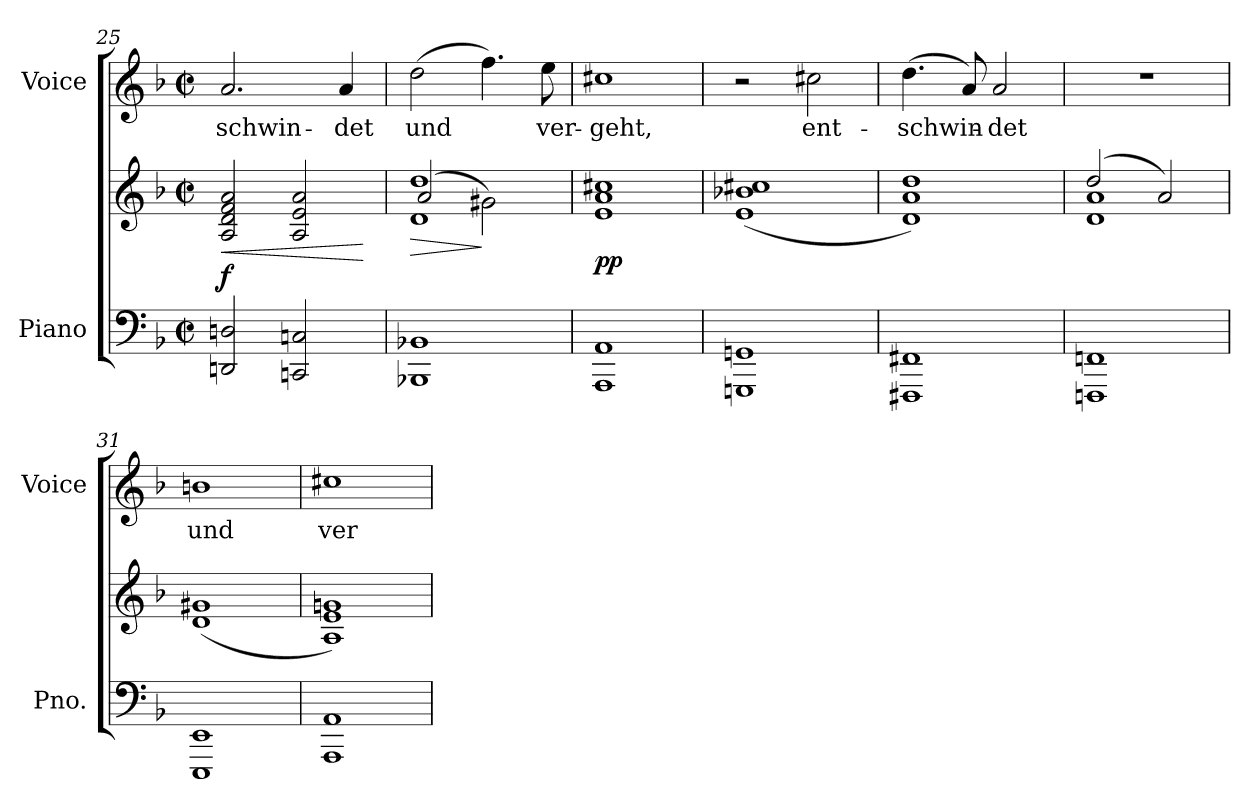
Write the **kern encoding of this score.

**kern	**kern	**dynam	**kern	**text
*part2	*part2	*part2	*part1	*part1
*staff3	*staff2	*staff2/3	*staff1	*staff1
*I"Piano	*	*	*I"Voice	*
*I'Pno.	*	*	*I'Voice	*
*clefF4	*clefG2	*	*clefG2	*
*k[b-]	*k[b-]	*	*k[b-]	*
*F:	*F:	*	*F:	*
*M2/2	*M2/2	*	*M2/2	*
*met(c|)	*met(c|)	*	*met(c|)	*
=25	=25	=25	=25	=25
!	!	!LO:HP:b	!	!
!	!	!	!	!LO:LY:b:color=#000000
2DDni/ 2Dni	2Ai/ 2di 2fi 2ai	< f	2.ai/	-schwin-
2CCni/ 2Cni	2Ai/ 2ei 2ai	.	.	.
!	!	!	!	!LO:LY:b:color=#000000
.	.	.	4ai/	-det
.	.	[	.	.
=26	=26	=26	=26	=26
*	*^	*	*	*
!	!	!	!LO:HP:b	!	!
!	!	!	!	!	!LO:LY:b:color=#000000
1BBB-Xi 1BB-Xi	1di 1ddi	(2ai/	>	(2ddi\	und
.	.	2g#Xi\)	]	4.ffi\)	.
!	!	!	!	!	!LO:LY:b:color=#000000
.	.	.	.	8eei\	ver-
*	*v	*v	*	*	*
=27	=27	=27	=27	=27
!	!	!	!	!LO:LY:b:color=#000000
1AAAi 1AAi	1ei 1ai 1cc#Xi	pp	1cc#Xi	-geht,
!!LO:LB:g=z
=28	=28	=28	=28	=28
1GGGni 1GGni	(1ei 1b-Xi 1cc#Xi	.	2r	.
!	!	!	!	!LO:LY:b:color=#000000
.	.	.	2cc#Xi\	ent-
=29	=29	=29	=29	=29
!	!	!	!	!LO:LY:b:color=#000000
1FFF#Xi 1FF#Xi	1di 1ai 1ddi)	.	(4.ddi\	-schwin-
.	.	.	8ai/)	.
!	!	!	!	!LO:LY:b:color=#000000
.	.	.	2ai/	-det
=30	=30	=30	=30	=30
*	*^	*	*	*
1FFFni 1FFni	(2ddi/	1di 1ai	.	1r	.
.	2ai/)	.	.	.	.
*	*v	*v	*	*	*
=31	=31	=31	=31	=31
!	!	!	!	!LO:LY:b:color=#000000
1EEEi 1EEi	(1di 1g#Xi	.	1bni	und
=32	=32	=32	=32	=32
!	!	!	!	!LO:LY:b:color=#000000
1AAAi 1AAi	1Ai 1ei 1gni)	.	1cc#Xi	ver-
=	=	=	=	=
*-	*-	*-	*-	*-
